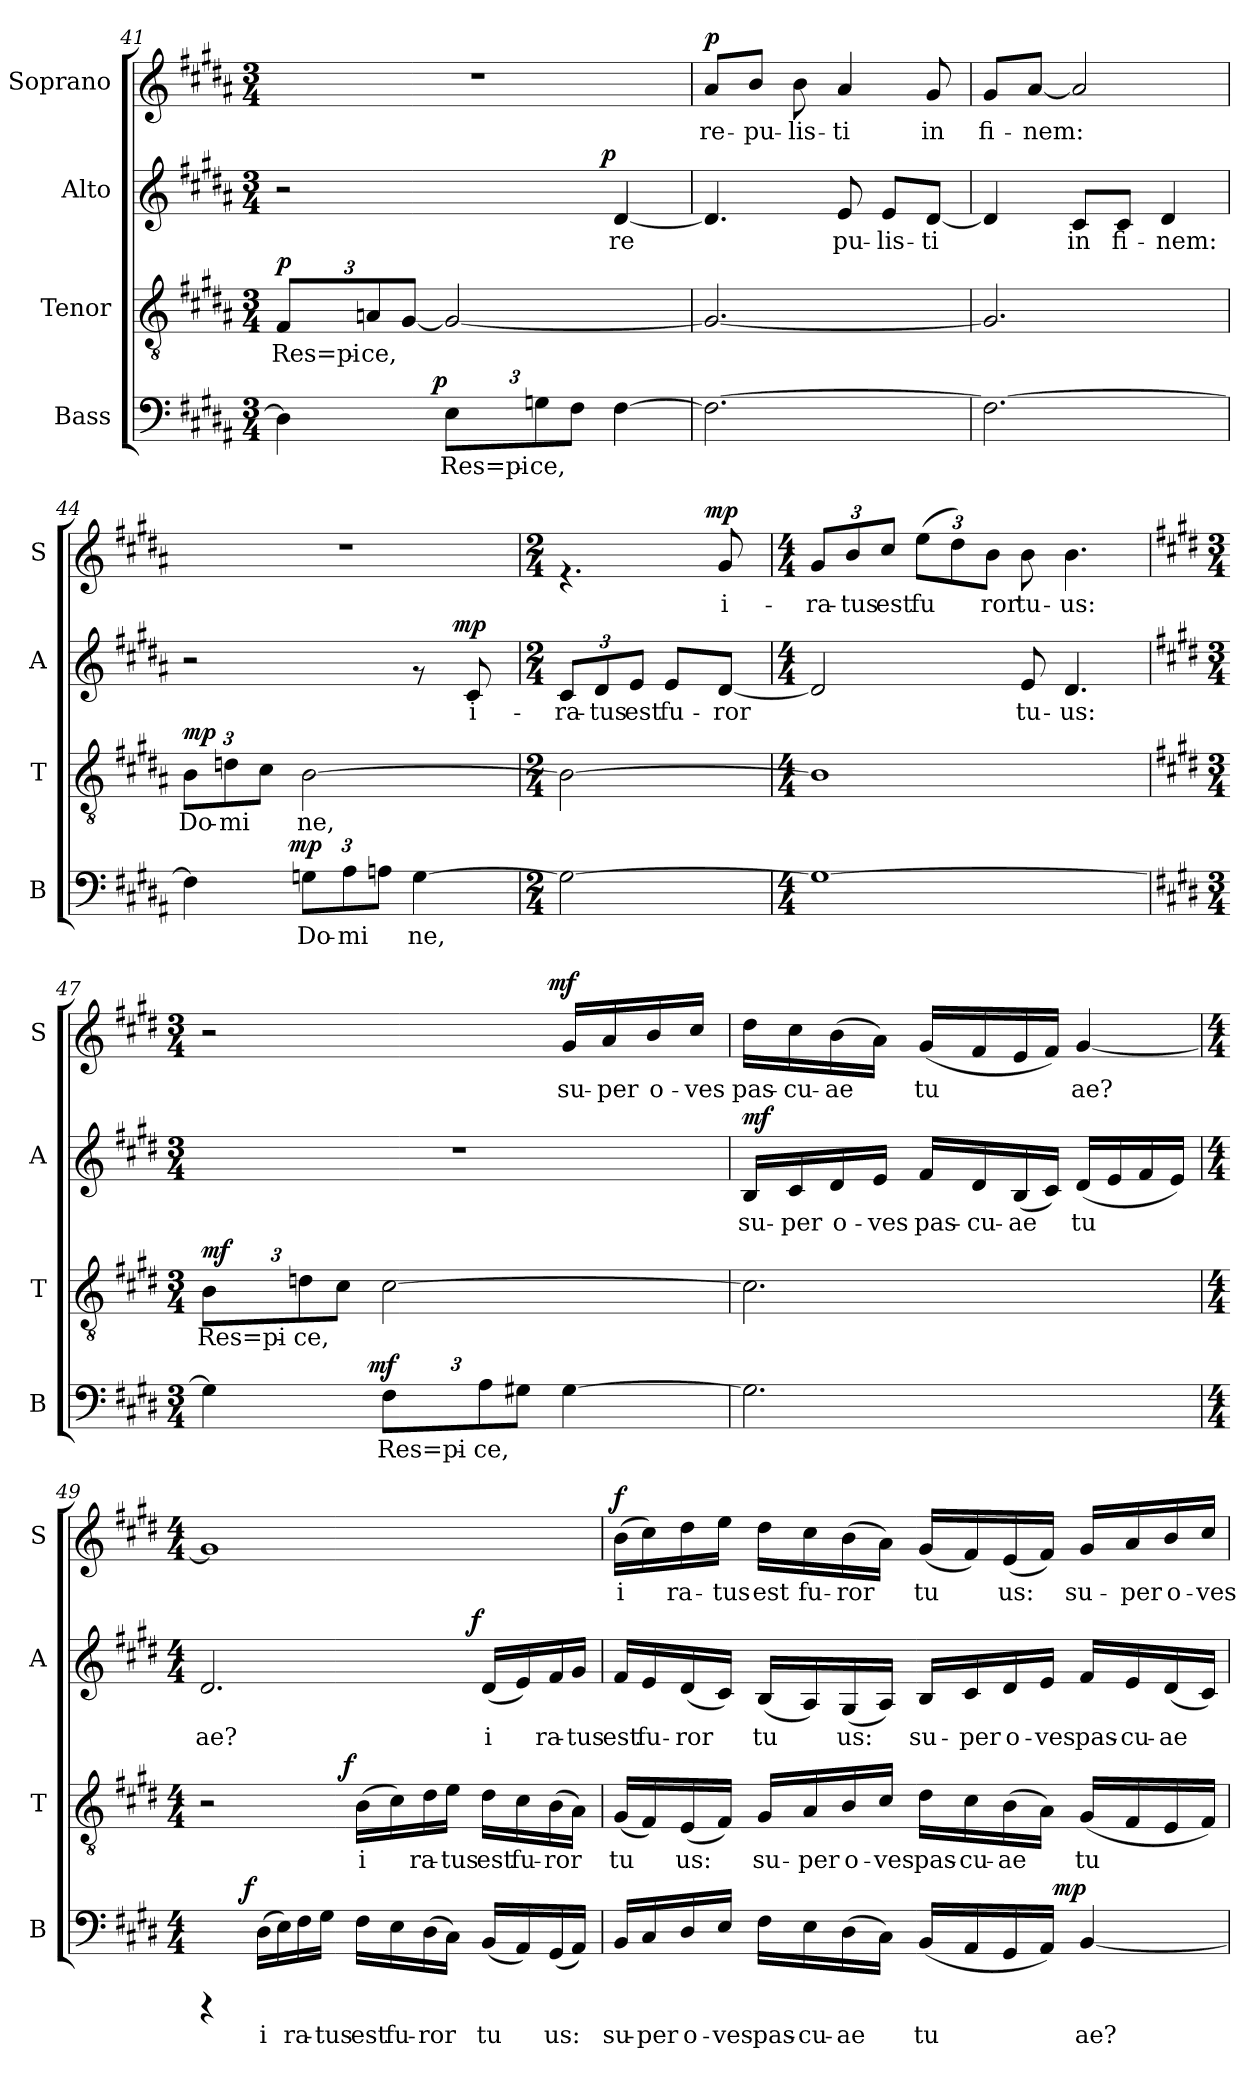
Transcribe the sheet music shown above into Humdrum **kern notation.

**kern	**text	**dynam	**kern	**text	**dynam	**kern	**text	**dynam	**kern	**text	**dynam
*part4	*part4	*part4	*part3	*part3	*part3	*part2	*part2	*part2	*part1	*part1	*part1
*staff4	*staff4	*staff4	*staff3	*staff3	*staff3	*staff2	*staff2	*staff2	*staff1	*staff1	*staff1
*I"Bass	*	*	*I"Tenor	*	*	*I"Alto	*	*	*I"Soprano	*	*
*I'B	*	*	*I'T	*	*	*I'A	*	*	*I'S	*	*
!!LO:LB:g=z
*clefF4	*	*	*clefGv2	*	*	*clefG2	*	*	*clefG2	*	*
*k[f#c#g#d#a#]	*	*	*k[f#c#g#d#a#]	*	*	*k[f#c#g#d#a#]	*	*	*k[f#c#g#d#a#]	*	*
*B:	*	*	*B:	*	*	*B:	*	*	*B:	*	*
*M3/4	*	*	*M3/4	*	*	*M3/4	*	*	*M3/4	*	*
=41	=41	=41	=41	=41	=41	=41	=41	=41	=41	=41	=41
!	!LO:LY:b:cj	!	!	!	!	!	!	!	!	!	!
*	*	*	*Xbrackettup	*	*	*	*	*	*	*	*
!	!	!	!	!LO:LY:b:cj	!LO:DY:a	!	!	!	!	!	!
*^	*	*	*	*	*	*^	*	*	*	*	*
4D#\]	8...ryy	.	.	12F#/L	Res=pi-	p	2r	4ryy	.	.	2.r	.	.
!	!	!	!	!	!LO:LY:b:cj	!	!	!	!	!	!	!	!
.	.	.	.	12An/	-ce,	.	.	.	.	.	.	.	.
!	!	!	!	!	!LO:LY:b:cj	!	!	!	!	!	!	!	!
.	.	.	.	[<12G#/J	.	.	.	.	.	.	.	.	.
!	!	!	!LO:DY:a	!	!	!	!	!	!	!	!	!	!
.	2ryy	.	p	.	.	.	.	.	.	.	.	.	.
*Xbrackettup	*	*	*	*	*	*	*	*	*	*	*	*	*
!	!	!LO:LY:b:cj	!	!	!LO:LY:b:cj	!	!	!	!	!	!	!	!
12E\L	.	Res=pi-	.	2G#/_<	.	.	.	8...ryy	.	.	.	.	.
!	!	!LO:LY:b:cj	!	!	!	!	!	!	!	!	!	!	!
12Gn\	.	-ce,	.	.	.	.	.	.	.	.	.	.	.
!	!	!LO:LY:b:cj	!	!	!	!	!	!	!	!	!	!	!
12F#\J	.	.	.	.	.	.	.	.	.	.	.	.	.
!	!	!	!	!	!	!	!	!	!	!LO:DY:a	!	!	!
.	.	.	.	.	.	.	.	4ryy	.	p	.	.	.
!	!	!LO:LY:b:cj	!	!	!	!	!	!	!LO:LY:b:cj	!	!	!	!
[>4F#\	.	.	.	.	.	.	[<4d#/	.	re-	.	.	.	.
.	64ryy	.	.	.	.	.	.	64ryy	.	.	.	.	.
=42	=42	=42	=42	=42	=42	=42	=42	=42	=42	=42	=42	=42	=42
!	!	!LO:LY:b:cj	!	!	!LO:LY:b:cj	!	!	!	!LO:LY:b:cj	!	!	!LO:LY:b:cj	!LO:DY:a
*v	*v	*	*	*	*	*	*v	*v	*	*	*	*	*
2.F#\_>	.	.	2.G#/_<	.	.	4.d#/]	--	.	8a#/L	re-	p
!	!	!	!	!	!	!	!	!	!	!LO:LY:b:cj	!
.	.	.	.	.	.	.	.	.	8b/J	-pu-	.
!	!	!	!	!	!	!	!	!	!	!LO:LY:b:cj	!
.	.	.	.	.	.	.	.	.	8b\	-lis-	.
!	!	!	!	!	!	!	!LO:LY:b:cj	!	!	!LO:LY:b:cj	!
.	.	.	.	.	.	8e/	-pu-	.	4a#/	-ti	.
!	!	!	!	!	!	!	!LO:LY:b:cj	!	!	!	!
.	.	.	.	.	.	8e/L	-lis-	.	.	.	.
!	!	!	!	!	!	!	!LO:LY:b:cj	!	!	!LO:LY:b:cj	!
.	.	.	.	.	.	[<8d#/J	-ti	.	8g#/	in	.
=43	=43	=43	=43	=43	=43	=43	=43	=43	=43	=43	=43
!	!LO:LY:b:cj	!	!	!LO:LY:b:cj	!	!	!LO:LY:b:cj	!	!	!LO:LY:b:cj	!
2.F#\_>	.	.	2.G#/]	.	.	4d#/]	.	.	8g#/L	fi-	.
!	!	!	!	!	!	!	!	!	!	!LO:LY:b:cj	!
.	.	.	.	.	.	.	.	.	[<8a#/J	-nem:	.
!	!	!	!	!	!	!	!LO:LY:b:cj	!	!	!LO:LY:b:cj	!
.	.	.	.	.	.	8c#/L	in	.	2a#/]	.	.
!	!	!	!	!	!	!	!LO:LY:b:cj	!	!	!	!
.	.	.	.	.	.	8c#/J	fi-	.	.	.	.
!	!	!	!	!	!	!	!LO:LY:b:cj	!	!	!	!
.	.	.	.	.	.	4d#/	-nem:	.	.	.	.
=44	=44	=44	=44	=44	=44	=44	=44	=44	=44	=44	=44
!	!LO:LY:b:cj	!	!	!LO:LY:b:cj	!LO:DY:a	!	!	!	!	!	!
*^	*	*	*	*	*	*^	*	*	*	*	*
4F#\]	8...ryy	.	.	12B\L	Do-	mp	2r	2ryy	.	.	2.r	.	.
!	!	!	!	!	!LO:LY:b:cj	!	!	!	!	!	!	!	!
.	.	.	.	12dn\	-mi-	.	.	.	.	.	.	.	.
!	!	!	!	!	!LO:LY:b:cj	!	!	!	!	!	!	!	!
.	.	.	.	12c#\J	--	.	.	.	.	.	.	.	.
!	!	!	!LO:DY:a	!	!	!	!	!	!	!	!	!	!
.	2ryy	.	mp	.	.	.	.	.	.	.	.	.	.
!	!	!LO:LY:b:cj	!	!	!LO:LY:b:cj	!	!	!	!	!	!	!	!
12Gn\L	.	Do-	.	[<2B\	-ne,	.	.	.	.	.	.	.	.
!	!	!LO:LY:b:cj	!	!	!	!	!	!	!	!	!	!	!
12A#\	.	-mi-	.	.	.	.	.	.	.	.	.	.	.
!	!	!LO:LY:b:cj	!	!	!	!	!	!	!	!	!	!	!
12An\J	.	--	.	.	.	.	.	.	.	.	.	.	.
!	!	!LO:LY:b:cj	!	!	!	!	!	!	!	!	!	!	!
[<4G\	.	-ne,	.	.	.	.	8rf	16..ryy	.	.	.	.	.
!	!	!	!	!	!	!	!	!	!	!LO:DY:a	!	!	!
.	.	.	.	.	.	.	.	8ryy	.	mp	.	.	.
!	!	!	!	!	!	!	!	!	!LO:LY:b:cj	!	!	!	!
.	.	.	.	.	.	.	8c#/	.	i-	.	.	.	.
.	64ryy	.	.	.	.	.	.	64ryy	.	.	.	.	.
*v	*v	*	*	*	*	*	*v	*v	*	*	*	*	*
!!LO:PB:g=z
=45	=45	=45	=45	=45	=45	=45	=45	=45	=45	=45	=45
*M2/4	*	*	*M2/4	*	*	*M2/4	*	*	*M2/4	*	*
*^	*	*	*	*	*	*^	*	*	*	*	*
!	!	!LO:LY:b:cj	!	!	!LO:LY:b:cj	!	!	!	!	!	!	!	!
*v	*v	*	*	*	*	*	*v	*v	*	*	*	*	*
*	*	*	*	*	*	*Xbrackettup	*	*	*	*	*
*^	*	*	*	*	*	*^	*	*	*	*	*
!	!	!	!	!	!	!	!	!	!LO:LY:b:cj	!	!	!	!
*v	*v	*	*	*	*	*	*v	*v	*	*	*^	*	*
2G\_>	.	.	2B\_>	.	.	12c#/L	-ra-	.	4.rf	4ryy	.	.
!	!	!	!	!	!	!	!LO:LY:b:cj	!	!	!	!	!
.	.	.	.	.	.	12d#/	-tus	.	.	.	.	.
!	!	!	!	!	!	!	!LO:LY:b:cj	!	!	!	!	!
.	.	.	.	.	.	12e/J	est	.	.	.	.	.
!	!	!	!	!	!	!	!LO:LY:b:cj	!	!	!	!	!
.	.	.	.	.	.	8e/L	fu-	.	.	16..ryy	.	.
!	!	!	!	!	!	!	!	!	!	!	!	!LO:DY:a
.	.	.	.	.	.	.	.	.	.	8ryy	.	mp
!	!	!	!	!	!	!	!LO:LY:b:cj	!	!	!	!LO:LY:b:cj	!
.	.	.	.	.	.	[<8d#/J	-ror	.	8g#/	.	i-	.
.	.	.	.	.	.	.	.	.	.	64ryy	.	.
*	*	*	*	*	*	*	*	*	*v	*v	*	*
=46	=46	=46	=46	=46	=46	=46	=46	=46	=46	=46	=46
*M4/4	*	*	*M4/4	*	*	*M4/4	*	*	*M4/4	*	*
*	*	*	*	*	*	*	*	*	*^	*	*
!	!LO:LY:b:cj	!	!	!LO:LY:b:cj	!	!	!LO:LY:b:cj	!	!	!	!	!
*	*	*	*	*	*	*	*	*	*v	*v	*	*
*	*	*	*	*	*	*	*	*	*Xbrackettup	*	*
*	*	*	*	*	*	*	*	*	*^	*	*
!	!	!	!	!	!	!	!	!	!	!	!LO:LY:b:cj	!
*	*	*	*	*	*	*	*	*	*v	*v	*	*
1G_>	.	.	1B]	.	.	2d#/]	.	.	12g#/L	-ra-	.
!	!	!	!	!	!	!	!	!	!	!LO:LY:b:cj	!
.	.	.	.	.	.	.	.	.	12b/	-tus	.
!	!	!	!	!	!	!	!	!	!	!LO:LY:b:cj	!
.	.	.	.	.	.	.	.	.	12cc#/J	est	.
!	!	!	!	!	!	!	!	!	!	!LO:LY:b:cj	!
.	.	.	.	.	.	.	.	.	(>12ee\L	fu-	.
!	!	!	!	!	!	!	!	!	!	!LO:LY:b:cj	!
.	.	.	.	.	.	.	.	.	12dd#\)	--	.
!	!	!	!	!	!	!	!	!	!	!LO:LY:b:cj	!
.	.	.	.	.	.	.	.	.	12b\J	-ror	.
!	!	!	!	!	!	!	!LO:LY:b:cj	!	!	!LO:LY:b:cj	!
.	.	.	.	.	.	8e/	tu-	.	8b\	tu-	.
!	!	!	!	!	!	!	!LO:LY:b:cj	!	!	!LO:LY:b:cj	!
.	.	.	.	.	.	4.d#/	-us:	.	4.b\	-us:	.
=47	=47	=47	=47	=47	=47	=47	=47	=47	=47	=47	=47
*k[f#c#g#d#]	*	*	*k[f#c#g#d#]	*	*	*k[f#c#g#d#]	*	*	*k[f#c#g#d#]	*	*
*E:	*	*	*E:	*	*	*E:	*	*	*E:	*	*
*M3/4	*	*	*M3/4	*	*	*M3/4	*	*	*M3/4	*	*
!	!LO:LY:b:cj	!	!	!LO:LY:b:cj	!LO:DY:a	!	!	!	!	!	!
*^	*	*	*	*	*	*	*	*	*^	*	*
4G\]	8...ryy	.	.	12B\L	Res=pi-	mf	2.r	.	.	2r	4ryy	.	.
!	!	!	!	!	!LO:LY:b:cj	!	!	!	!	!	!	!	!
.	.	.	.	12dn\	-ce,	.	.	.	.	.	.	.	.
!	!	!	!	!	!LO:LY:b:cj	!	!	!	!	!	!	!	!
.	.	.	.	12c#\J	.	.	.	.	.	.	.	.	.
!	!	!	!LO:DY:a	!	!	!	!	!	!	!	!	!	!
.	2ryy	.	mf	.	.	.	.	.	.	.	.	.	.
!	!	!LO:LY:b:cj	!	!	!LO:LY:b:cj	!	!	!	!	!	!	!	!
12F#\L	.	Res=pi-	.	[>2c#\	.	.	.	.	.	.	8...ryy	.	.
!	!	!LO:LY:b:cj	!	!	!	!	!	!	!	!	!	!	!
12A\	.	-ce,	.	.	.	.	.	.	.	.	.	.	.
!	!	!LO:LY:b:cj	!	!	!	!	!	!	!	!	!	!	!
12G#X\J	.	.	.	.	.	.	.	.	.	.	.	.	.
!	!	!	!	!	!	!	!	!	!	!	!	!	!LO:DY:a
.	.	.	.	.	.	.	.	.	.	.	4ryy	.	mf
!	!	!LO:LY:b:cj	!	!	!	!	!	!	!	!	!	!LO:LY:b:cj	!
[>4G#\	.	.	.	.	.	.	.	.	.	16g#/L	.	su-	.
!	!	!	!	!	!	!	!	!	!	!	!	!LO:LY:b:cj	!
.	.	.	.	.	.	.	.	.	.	16a/	.	-per	.
!	!	!	!	!	!	!	!	!	!	!	!	!LO:LY:b:cj	!
.	.	.	.	.	.	.	.	.	.	16b/	.	o-	.
!	!	!	!	!	!	!	!	!	!	!	!	!LO:LY:b:cj	!
.	.	.	.	.	.	.	.	.	.	16cc#/J	.	-ves	.
.	64ryy	.	.	.	.	.	.	.	.	.	64ryy	.	.
!!LO:PB:g=z
=48	=48	=48	=48	=48	=48	=48	=48	=48	=48	=48	=48	=48	=48
!	!	!LO:LY:b:cj	!	!	!LO:LY:b:cj	!	!	!LO:LY:b:cj	!LO:DY:a	!	!	!LO:LY:b:cj	!
*v	*v	*	*	*	*	*	*	*	*	*v	*v	*	*
2.G#\]	.	.	2.c#\]	.	.	16B/L	su-	mf	16dd#\L	pas-	.
!	!	!	!	!	!	!	!LO:LY:b:cj	!	!	!LO:LY:b:cj	!
.	.	.	.	.	.	16c#/	-per	.	16cc#\	-cu-	.
!	!	!	!	!	!	!	!LO:LY:b:cj	!	!	!LO:LY:b:cj	!
.	.	.	.	.	.	16d#/	o-	.	(>16b\	-ae	.
!	!	!	!	!	!	!	!LO:LY:b:cj	!	!	!LO:LY:b:cj	!
.	.	.	.	.	.	16e/J	-ves	.	16a\J)	.	.
!	!	!	!	!	!	!	!LO:LY:b:cj	!	!	!LO:LY:b:cj	!
.	.	.	.	.	.	16f#/L	pas-	.	(<16g#/L	tu-	.
!	!	!	!	!	!	!	!LO:LY:b:cj	!	!	!LO:LY:b:cj	!
.	.	.	.	.	.	16d#/	-cu-	.	16f#/	--	.
!	!	!	!	!	!	!	!LO:LY:b:cj	!	!	!LO:LY:b:cj	!
.	.	.	.	.	.	(<16B/	-ae	.	16e/	--	.
!	!	!	!	!	!	!	!LO:LY:b:cj	!	!	!LO:LY:b:cj	!
.	.	.	.	.	.	16c#/J)	.	.	16f#/J)	--	.
!	!	!	!	!	!	!	!LO:LY:b:cj	!	!	!LO:LY:b:cj	!
.	.	.	.	.	.	(<16d#/L	tu-	.	[<4g#/	-ae?	.
!	!	!	!	!	!	!	!LO:LY:b:cj	!	!	!	!
.	.	.	.	.	.	16e/	--	.	.	.	.
!	!	!	!	!	!	!	!LO:LY:b:cj	!	!	!	!
.	.	.	.	.	.	16f#/	--	.	.	.	.
!	!	!	!	!	!	!	!LO:LY:b:cj	!	!	!	!
.	.	.	.	.	.	16e/J)	--	.	.	.	.
=49	=49	=49	=49	=49	=49	=49	=49	=49	=49	=49	=49
*M4/4	*	*	*M4/4	*	*	*M4/4	*	*	*M4/4	*	*
!	!	!	!	!	!	!	!LO:LY:b:cj	!	!	!LO:LY:b:cj	!
*^	*	*	*^	*	*	*^	*	*	*	*	*
4rCCC	8..ryy	.	.	2r	4ryy	.	.	2.d#/	2ryy	-ae?	.	1g#]	.	.
!	!	!	!LO:DY:a	!	!	!	!	!	!	!	!	!	!	!
.	2ryy	.	f	.	.	.	.	.	.	.	.	.	.	.
!	!	!LO:LY:b:cj	!	!	!	!	!	!	!	!	!	!	!	!
(>16D#\L	.	i-	.	.	8...ryy	.	.	.	.	.	.	.	.	.
!	!	!LO:LY:b:cj	!	!	!	!	!	!	!	!	!	!	!	!
16E\)	.	--	.	.	.	.	.	.	.	.	.	.	.	.
!	!	!LO:LY:b:cj	!	!	!	!	!	!	!	!	!	!	!	!
16F#\	.	-ra-	.	.	.	.	.	.	.	.	.	.	.	.
!	!	!LO:LY:b:cj	!	!	!	!	!	!	!	!	!	!	!	!
16G#\J	.	-tus	.	.	.	.	.	.	.	.	.	.	.	.
!	!	!	!	!	!	!	!LO:DY:a	!	!	!	!	!	!	!
.	.	.	.	.	2ryy	.	f	.	.	.	.	.	.	.
!	!	!LO:LY:b:cj	!	!	!	!LO:LY:b:cj	!	!	!	!	!	!	!	!
16F#\L	.	est	.	(>16B\L	.	i-	.	.	8...ryy	.	.	.	.	.
!	!	!LO:LY:b:cj	!	!	!	!LO:LY:b:cj	!	!	!	!	!	!	!	!
16E\	.	fu-	.	16c#\)	.	--	.	.	.	.	.	.	.	.
!	!	!LO:LY:b:cj	!	!	!	!LO:LY:b:cj	!	!	!	!	!	!	!	!
(>16D#\	.	-ror	.	16d#\	.	-ra-	.	.	.	.	.	.	.	.
!	!	!LO:LY:b:cj	!	!	!	!LO:LY:b:cj	!	!	!	!	!	!	!	!
16C#\J)	.	.	.	16e\J	.	-tus	.	.	.	.	.	.	.	.
.	4ryy	.	.	.	.	.	.	.	.	.	.	.	.	.
!	!	!	!	!	!	!	!	!	!	!	!LO:DY:a	!	!	!
.	.	.	.	.	.	.	.	.	4ryy	.	f	.	.	.
!	!	!LO:LY:b:cj	!	!	!	!LO:LY:b:cj	!	!	!	!LO:LY:b:cj	!	!	!	!
(<16BB/L	.	tu-	.	16d#\L	.	est	.	(<16d#/L	.	i-	.	.	.	.
!	!	!LO:LY:b:cj	!	!	!	!LO:LY:b:cj	!	!	!	!LO:LY:b:cj	!	!	!	!
16AA/)	.	--	.	16c#\	.	fu-	.	16e/)	.	--	.	.	.	.
!	!	!LO:LY:b:cj	!	!	!	!LO:LY:b:cj	!	!	!	!LO:LY:b:cj	!	!	!	!
(<16GG#/	.	-us:	.	(>16B\	.	-ror	.	16f#/	.	-ra-	.	.	.	.
!	!	!LO:LY:b:cj	!	!	!	!LO:LY:b:cj	!	!	!	!LO:LY:b:cj	!	!	!	!
16AA/J)	.	.	.	16A\J)	.	.	.	16g#/J	.	-tus	.	.	.	.
.	32ryy	.	.	.	.	.	.	.	.	.	.	.	.	.
.	.	.	.	.	64ryy	.	.	.	64ryy	.	.	.	.	.
!!LO:LB:g=z
=50	=50	=50	=50	=50	=50	=50	=50	=50	=50	=50	=50	=50	=50	=50
!	!	!LO:LY:b:cj	!	!	!	!LO:LY:b:cj	!	!	!	!LO:LY:b:cj	!	!	!LO:LY:b:cj	!LO:DY:a
*	*	*	*	*v	*v	*	*	*	*	*	*	*	*	*
*	*	*	*	*	*	*	*v	*v	*	*	*	*	*
16BB/L	2ryy	su-	.	(<16G#/L	tu-	.	16f#/L	est	.	(>16b\L	i-	f
!	!	!LO:LY:b:cj	!	!	!LO:LY:b:cj	!	!	!LO:LY:b:cj	!	!	!LO:LY:b:cj	!
16C#/	.	-per	.	16F#/)	--	.	16e/	fu-	.	16cc#\)	--	.
!	!	!LO:LY:b:cj	!	!	!LO:LY:b:cj	!	!	!LO:LY:b:cj	!	!	!LO:LY:b:cj	!
16D#/	.	o-	.	(<16E/	-us:	.	(<16d#/	-ror	.	16dd#\	-ra-	.
!	!	!LO:LY:b:cj	!	!	!LO:LY:b:cj	!	!	!LO:LY:b:cj	!	!	!LO:LY:b:cj	!
16E/J	.	-ves	.	16F#/J)	.	.	16c#/J)	.	.	16ee\J	-tus	.
!	!	!LO:LY:b:cj	!	!	!LO:LY:b:cj	!	!	!LO:LY:b:cj	!	!	!LO:LY:b:cj	!
16F#\L	.	pas-	.	16G#/L	su-	.	(<16B/L	tu-	.	16dd#\L	est	.
!	!	!LO:LY:b:cj	!	!	!LO:LY:b:cj	!	!	!LO:LY:b:cj	!	!	!LO:LY:b:cj	!
16E\	.	-cu-	.	16A/	-per	.	16A/)	--	.	16cc#\	fu-	.
!	!	!LO:LY:b:cj	!	!	!LO:LY:b:cj	!	!	!LO:LY:b:cj	!	!	!LO:LY:b:cj	!
(>16D#\	.	-ae	.	16B/	o-	.	(<16G#/	-us:	.	(>16b\	-ror	.
!	!	!LO:LY:b:cj	!	!	!LO:LY:b:cj	!	!	!LO:LY:b:cj	!	!	!LO:LY:b:cj	!
16C#\J)	.	.	.	16c#/J	-ves	.	16A/J)	.	.	16a\J)	.	.
!	!	!LO:LY:b:cj	!	!	!LO:LY:b:cj	!	!	!LO:LY:b:cj	!	!	!LO:LY:b:cj	!
(<16BB/L	8ryy	tu-	.	16d#\L	pas-	.	16B/L	su-	.	(<16g#/L	tu-	.
!	!	!LO:LY:b:cj	!	!	!LO:LY:b:cj	!	!	!LO:LY:b:cj	!	!	!LO:LY:b:cj	!
16AA/	.	--	.	16c#\	-cu-	.	16c#/	-per	.	16f#/)	--	.
!	!	!LO:LY:b:cj	!	!	!LO:LY:b:cj	!	!	!LO:LY:b:cj	!	!	!LO:LY:b:cj	!
16GG#/	16ryy	--	.	(>16B\	-ae	.	16d#/	o-	.	(<16e/	-us:	.
!	!	!LO:LY:b:cj	!	!	!LO:LY:b:cj	!	!	!LO:LY:b:cj	!	!	!LO:LY:b:cj	!
16AA/J)	64ryy	--	.	16A\J)	.	.	16e/J	-ves	.	16f#/J)	.	.
!	!	!	!LO:DY:b	!	!	!	!	!	!	!	!	!
.	4ryy	.	mp	.	.	.	.	.	.	.	.	.
!	!	!LO:LY:b:cj	!	!	!LO:LY:b:cj	!	!	!LO:LY:b:cj	!	!	!LO:LY:b:cj	!
[<4BB/	.	-ae?	.	(<16G#/L	tu-	.	16f#/L	pas-	.	16g#/L	su-	.
!	!	!	!	!	!LO:LY:b:cj	!	!	!LO:LY:b:cj	!	!	!LO:LY:b:cj	!
.	.	.	.	16F#/	--	.	16e/	-cu-	.	16a/	-per	.
!	!	!	!	!	!LO:LY:b:cj	!	!	!LO:LY:b:cj	!	!	!LO:LY:b:cj	!
.	.	.	.	16E/	--	.	(<16d#/	-ae	.	16b/	o-	.
!	!	!	!	!	!LO:LY:b:cj	!	!	!LO:LY:b:cj	!	!	!LO:LY:b:cj	!
.	.	.	.	16F#/J)	--	.	16c#/J)	.	.	16cc#/J	-ves	.
.	32.ryy	.	.	.	.	.	.	.	.	.	.	.
*v	*v	*	*	*	*	*	*	*	*	*	*	*
=	=	=	=	=	=	=	=	=	=	=	=
*-	*-	*-	*-	*-	*-	*-	*-	*-	*-	*-	*-
